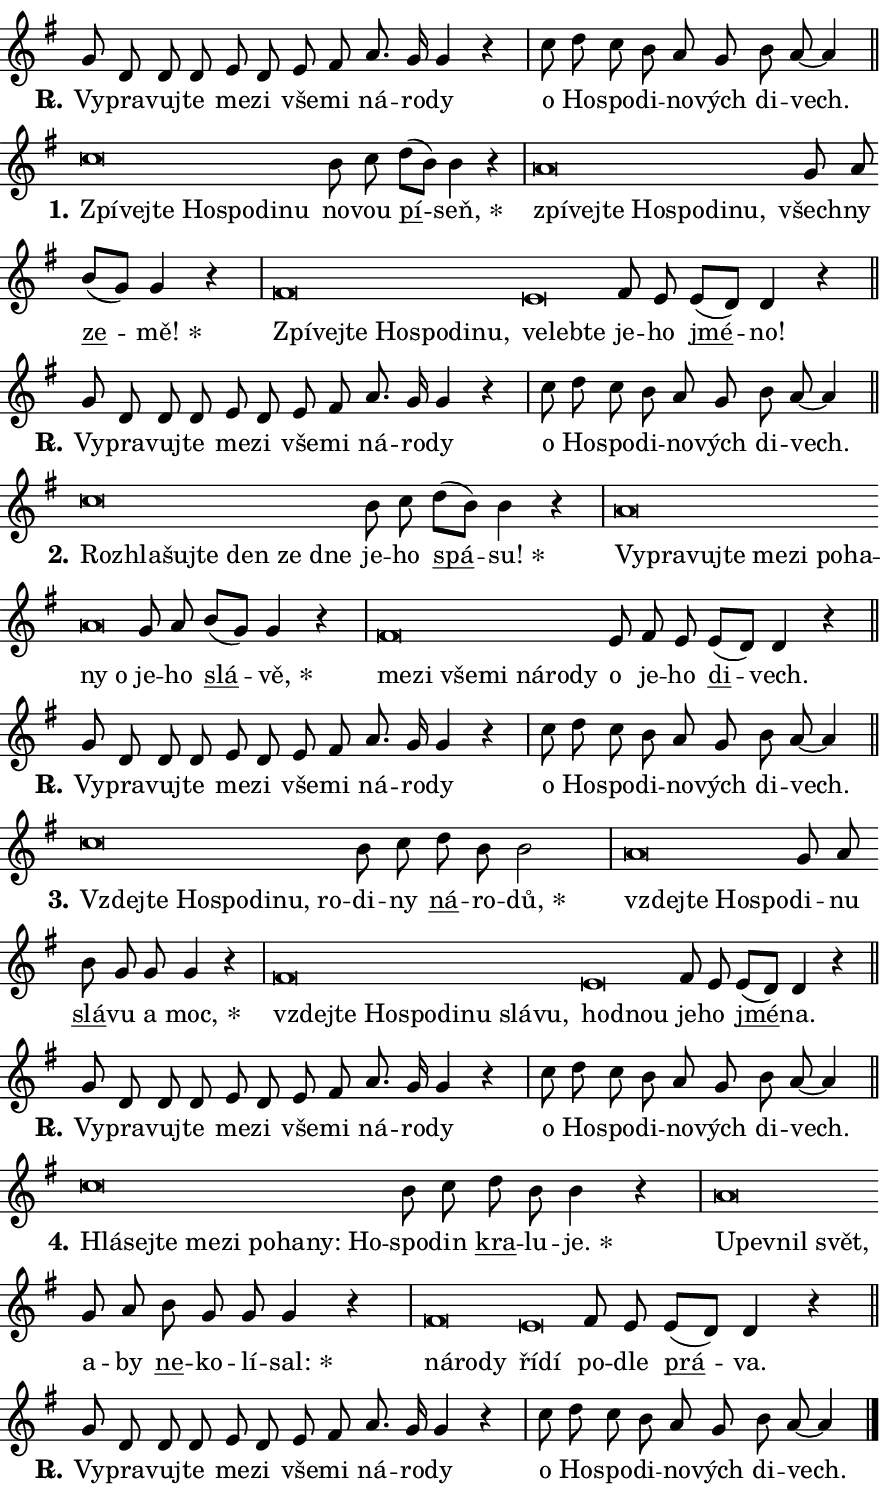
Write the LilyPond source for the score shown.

\version "2.24.0"
\header { tagline = "" }
\paper {
  indent = 0\cm
  top-margin = 0\cm
  right-margin = 0.13\cm % to fit lyric hyphens
  bottom-margin = 0\cm
  left-margin = 0\cm
  paper-width = 15\cm
  page-breaking = #ly:one-page-breaking
  system-system-spacing.basic-distance = #11
  score-system-spacing.basic-distance = #11
  ragged-last = ##f
}


%% Author: Thomas Morley
%% https://lists.gnu.org/archive/html/lilypond-user/2020-05/msg00002.html
#(define (line-position grob)
"Returns position of @var[grob} in current system:
   @code{'start}, if at first time-step
   @code{'end}, if at last time-step
   @code{'middle} otherwise
"
  (let* ((col (ly:item-get-column grob))
         (ln (ly:grob-object col 'left-neighbor))
         (rn (ly:grob-object col 'right-neighbor))
         (col-to-check-left (if (ly:grob? ln) ln col))
         (col-to-check-right (if (ly:grob? rn) rn col))
         (break-dir-left
           (and
             (ly:grob-property col-to-check-left 'non-musical #f)
             (ly:item-break-dir col-to-check-left)))
         (break-dir-right
           (and
             (ly:grob-property col-to-check-right 'non-musical #f)
             (ly:item-break-dir col-to-check-right))))
        (cond ((eqv? 1 break-dir-left) 'start)
              ((eqv? -1 break-dir-right) 'end)
              (else 'middle))))

#(define (tranparent-at-line-position vctor)
  (lambda (grob)
  "Relying on @code{line-position} select the relevant enry from @var{vctor}.
Used to determine transparency,"
    (case (line-position grob)
      ((end) (not (vector-ref vctor 0)))
      ((middle) (not (vector-ref vctor 1)))
      ((start) (not (vector-ref vctor 2))))))

noteHeadBreakVisibility =
#(define-music-function (break-visibility)(vector?)
"Makes @code{NoteHead}s transparent relying on @var{break-visibility}"
#{
  \override NoteHead.transparent =
    #(tranparent-at-line-position break-visibility)
#})

#(define delete-ledgers-for-transparent-note-heads
  (lambda (grob)
    "Reads whether a @code{NoteHead} is transparent.
If so this @code{NoteHead} is removed from @code{'note-heads} from
@var{grob}, which is supposed to be @code{LedgerLineSpanner}.
As a result ledgers are not printed for this @code{NoteHead}"
    (let* ((nhds-array (ly:grob-object grob 'note-heads))
           (nhds-list
             (if (ly:grob-array? nhds-array)
                 (ly:grob-array->list nhds-array)
                 '()))
           ;; Relies on the transparent-property being done before
           ;; Staff.LedgerLineSpanner.after-line-breaking is executed.
           ;; This is fragile ...
           (to-keep
             (remove
               (lambda (nhd)
                 (ly:grob-property nhd 'transparent #f))
               nhds-list)))
      ;; TODO find a better method to iterate over grob-arrays, similiar
      ;; to filter/remove etc for lists
      ;; For now rebuilt from scratch
      (set! (ly:grob-object grob 'note-heads)  '())
      (for-each
        (lambda (nhd)
          (ly:pointer-group-interface::add-grob grob 'note-heads nhd))
        to-keep))))

squashNotes = {
  \override NoteHead.X-extent = #'(-0.2 . 0.2)
  \override NoteHead.Y-extent = #'(-0.75 . 0)
  \override NoteHead.stencil =
    #(lambda (grob)
       (let ((pos (ly:grob-property grob 'staff-position)))
         (begin
           (if (< pos -7) (display "ERROR: Lower brevis then expected\n") (display ""))
           (if (<= pos -6) ly:text-interface::print ly:note-head::print))))
}
unSquashNotes = {
  \revert NoteHead.X-extent
  \revert NoteHead.Y-extent
  \revert NoteHead.stencil
}

hideNotes = \noteHeadBreakVisibility #begin-of-line-visible
unHideNotes = \noteHeadBreakVisibility #all-visible

% work-around for resetting accidentals
% https://lilypond.org/doc/v2.23/Documentation/notation/displaying-rhythms#unmetered-music
cadenzaMeasure = {
  \cadenzaOff
  \partial 1024 s1024
  \cadenzaOn
}

#(define-markup-command (accent layout props text) (markup?)
  "Underline accented syllable"
  (interpret-markup layout props
    #{\markup \override #'(offset . 4.3) \underline { #text }#}))

responsum = \markup \concat {
  "R" \hspace #-1.05 \path #0.1 #'((moveto 0 0.07) (lineto 0.9 0.8)) \hspace #0.05 "."
}

spaceSize = #0.6828661417322834 % exact space size for TeX Gyre Schola

\layout {
  \context {
    \Staff
    \remove "Time_signature_engraver"
    \override LedgerLineSpanner.after-line-breaking = #delete-ledgers-for-transparent-note-heads
  }
  \context {
    \Lyrics {
      \override LyricSpace.minimum-distance = \spaceSize
      \override LyricText.font-name = #"TeX Gyre Schola"
      \override LyricText.font-size = 1
      \override StanzaNumber.font-name = #"TeX Gyre Schola Bold"
      \override StanzaNumber.font-size = 1
    }
  }
  \context {
    \Score 
    \override NoteHead.text =
      #(lambda (grob) 
        (let ((pos (ly:grob-property grob 'staff-position)))
          #{\markup {
            \combine
              \halign #-0.55 \raise #(if (= pos -6) 0 0.5) \override #'(thickness . 2) \draw-line #'(3.2 . 0)
              \musicglyph "noteheads.sM1"
          }#}))
  }
}

% magnetic-lyrics.ily
%
%   written by
%     Jean Abou Samra <jean@abou-samra.fr>
%     Werner Lemberg <wl@gnu.org>
%
%   adapted by
%     Jiri Hon <jiri.hon@gmail.com>
%
% Version 2022-Apr-15

% https://www.mail-archive.com/lilypond-user@gnu.org/msg149350.html

#(define (Left_hyphen_pointer_engraver context)
   "Collect syllable-hyphen-syllable occurrences in lyrics and store
them in properties.  This engraver only looks to the left.  For
example, if the lyrics input is @code{foo -- bar}, it does the
following.

@itemize @bullet
@item
Set the @code{text} property of the @code{LyricHyphen} grob between
@q{foo} and @q{bar} to @code{foo}.

@item
Set the @code{left-hyphen} property of the @code{LyricText} grob with
text @q{foo} to the @code{LyricHyphen} grob between @q{foo} and
@q{bar}.
@end itemize

Use this auxiliary engraver in combination with the
@code{lyric-@/text::@/apply-@/magnetic-@/offset!} hook."
   (let ((hyphen #f)
         (text #f))
     (make-engraver
      (acknowledgers
       ((lyric-syllable-interface engraver grob source-engraver)
        (set! text grob)))
      (end-acknowledgers
       ((lyric-hyphen-interface engraver grob source-engraver)
        ;(when (not (grob::has-interface grob 'lyric-space-interface))
          (set! hyphen grob)));)
      ((stop-translation-timestep engraver)
       (when (and text hyphen)
         (ly:grob-set-object! text 'left-hyphen hyphen))
       (set! text #f)
       (set! hyphen #f)))))

#(define (lyric-text::apply-magnetic-offset! grob)
   "If the space between two syllables is less than the value in
property @code{LyricText@/.details@/.squash-threshold}, move the right
syllable to the left so that it gets concatenated with the left
syllable.

Use this function as a hook for
@code{LyricText@/.after-@/line-@/breaking} if the
@code{Left_@/hyphen_@/pointer_@/engraver} is active."
   (let ((hyphen (ly:grob-object grob 'left-hyphen #f)))
     (when hyphen
       (let ((left-text (ly:spanner-bound hyphen LEFT)))
         (when (grob::has-interface left-text 'lyric-syllable-interface)
           (let* ((common (ly:grob-common-refpoint grob left-text X))
                  (this-x-ext (ly:grob-extent grob common X))
                  (left-x-ext
                   (begin
                     ;; Trigger magnetism for left-text.
                     (ly:grob-property left-text 'after-line-breaking)
                     (ly:grob-extent left-text common X)))
                  ;; `delta` is the gap width between two syllables.
                  (delta (- (interval-start this-x-ext)
                            (interval-end left-x-ext)))
                  (details (ly:grob-property grob 'details))
                  (threshold (assoc-get 'squash-threshold details 0.2)))
             (when (< delta threshold)
               (let* (;; We have to manipulate the input text so that
                      ;; ligatures crossing syllable boundaries are not
                      ;; disabled.  For languages based on the Latin
                      ;; script this is essentially a beautification.
                      ;; However, for non-Western scripts it can be a
                      ;; necessity.
                      (lt (ly:grob-property left-text 'text))
                      (rt (ly:grob-property grob 'text))
                      (is-space (grob::has-interface hyphen 'lyric-space-interface))
                      (space (if is-space " " ""))
                      (extra-delta (if is-space spaceSize 0))
                      ;; Append new syllable.
                      (ltrt-space (if (and (string? lt) (string? rt))
                                (string-append lt space rt)
                                (make-concat-markup (list lt space rt))))
                      ;; Right-align `ltrt` to the right side.
                      (ltrt-space-markup (grob-interpret-markup
                               grob
                               (make-translate-markup
                                (cons (interval-length this-x-ext) 0)
                                (make-right-align-markup ltrt-space)))))
                 (begin
                   ;; Don't print `left-text`.
                   (ly:grob-set-property! left-text 'stencil #f)
                   ;; Set text and stencil (which holds all collected
                   ;; syllables so far) and shift it to the left.
                   (ly:grob-set-property! grob 'text ltrt-space)
                   (ly:grob-set-property! grob 'stencil ltrt-space-markup)
                   (ly:grob-translate-axis! grob (- (- delta extra-delta)) X))))))))))


#(define (lyric-hyphen::displace-bounds-first grob)
   ;; Make very sure this callback isn't triggered too early.
   (let ((left (ly:spanner-bound grob LEFT))
         (right (ly:spanner-bound grob RIGHT)))
     (ly:grob-property left 'after-line-breaking)
     (ly:grob-property right 'after-line-breaking)
     (ly:lyric-hyphen::print grob)))

squashThreshold = #0.4

\layout {
  \context {
    \Lyrics
    \consists #Left_hyphen_pointer_engraver
    \override LyricText.after-line-breaking =
      #lyric-text::apply-magnetic-offset!
    \override LyricHyphen.stencil = #lyric-hyphen::displace-bounds-first
    \override LyricText.details.squash-threshold = \squashThreshold
    \override LyricHyphen.minimum-distance = 0
    \override LyricHyphen.minimum-length = \squashThreshold
  }
}

squashText = \override LyricText.details.squash-threshold = 9999
unSquashText = \override LyricText.details.squash-threshold = \squashThreshold

leftText = \override LyricText.self-alignment-X = #LEFT
unLeftText = \revert LyricText.self-alignment-X

starOffset = #(lambda (grob) 
                (let ((x_offset (ly:self-alignment-interface::aligned-on-x-parent grob)))
                  (if (= x_offset 0) 0 (+ x_offset 1.2))))

star = #(define-music-function (syllable)(string?)
"Append star separator at the end of a syllable"
#{
  \once \override LyricText.X-offset = #starOffset
  \lyricmode { \markup {
    #syllable
    \override #'((font-name . "TeX Gyre Schola Bold")) \hspace #0.2 \lower #0.65 \larger "*"
  } }
#})

starAccent = #(define-music-function (syllable)(string?)
"Append star separator at the end of a syllable and make accent"
#{
  \once \override LyricText.X-offset = #starOffset
  \lyricmode { \markup {
    \accent #syllable
    \override #'((font-name . "TeX Gyre Schola Bold")) \hspace #0.2 \lower #0.65 \larger "*"
  } }
#})

breath = #(define-music-function (syllable)(string?)
"Append breathing indicator at the end of a syllable"
#{
  \lyricmode { \markup { #syllable "+" } }
#})

optionalBreath = #(define-music-function (syllable)(string?)
"Append optional breathing indicator at the end of a syllable"
#{
  \lyricmode { \markup { #syllable "(+)" } }
#})


\score {
    <<
        \new Voice = "melody" { \cadenzaOn \key g \major \relative { g'8 d d d e d e fis \bar "" a8. g16 g4 r \cadenzaMeasure \bar "|" c8 d c b \bar "" a g b a~ a4 \cadenzaMeasure \bar "||" \break } }
        \new Lyrics \lyricsto "melody" { \lyricmode { \set stanza = \responsum
Vy -- pra -- vuj -- te me -- zi vše -- mi ná -- ro -- dy o Ho -- spo -- di -- no -- vých di -- vech. } }
    >>
    \layout {}
}

\score {
    <<
        \new Voice = "melody" { \cadenzaOn \key g \major \relative { \squashNotes c''\breve*1/16 \hideNotes \breve*1/16 \bar "" \breve*1/16 \bar "" \breve*1/16 \bar "" \breve*1/16 \bar "" \breve*1/16 \breve*1/16 \bar "" \unHideNotes \unSquashNotes b8 c \bar "" d[( b)] b4 r \cadenzaMeasure \bar "|" \squashNotes a\breve*1/16 \hideNotes \breve*1/16 \bar "" \breve*1/16 \bar "" \breve*1/16 \bar "" \breve*1/16 \bar "" \breve*1/16 \breve*1/16 \bar "" \unHideNotes \unSquashNotes g8 a \bar "" b[( g)] g4 r \cadenzaMeasure \bar "|" \squashNotes fis\breve*1/16 \hideNotes \breve*1/16 \bar "" \breve*1/16 \bar "" \breve*1/16 \bar "" \breve*1/16 \bar "" \breve*1/16 \breve*1/16 \bar "" \unHideNotes \unSquashNotes \squashNotes e\breve*1/16 \hideNotes \breve*1/16 \breve*1/16 \bar "" \unHideNotes \unSquashNotes fis8 e \bar "" e[( d)] d4 r \cadenzaMeasure \bar "||" \break } }
        \new Lyrics \lyricsto "melody" { \lyricmode { \set stanza = "1."
\leftText Zpí -- \squashText vej -- te Ho -- spo -- di -- nu \unLeftText \unSquashText no -- vou \markup \accent pí -- \star seň, \leftText zpí -- \squashText vej -- te Ho -- spo -- di -- nu, \unLeftText \unSquashText všech -- ny \markup \accent ze -- \star mě! \leftText Zpí -- \squashText vej -- te Ho -- spo -- di -- nu, \unSquashText ve -- \squashText leb -- te \unLeftText \unSquashText je -- ho \markup \accent jmé -- no! } }
    >>
    \layout {}
}

\score {
    <<
        \new Voice = "melody" { \cadenzaOn \key g \major \relative { g'8 d d d e d e fis \bar "" a8. g16 g4 r \cadenzaMeasure \bar "|" c8 d c b \bar "" a g b a~ a4 \cadenzaMeasure \bar "||" \break } }
        \new Lyrics \lyricsto "melody" { \lyricmode { \set stanza = \responsum
Vy -- pra -- vuj -- te me -- zi vše -- mi ná -- ro -- dy o Ho -- spo -- di -- no -- vých di -- vech. } }
    >>
    \layout {}
}

\score {
    <<
        \new Voice = "melody" { \cadenzaOn \key g \major \relative { \squashNotes c''\breve*1/16 \hideNotes \breve*1/16 \bar "" \breve*1/16 \bar "" \breve*1/16 \bar "" \breve*1/16 \bar "" \breve*1/16 \breve*1/16 \bar "" \unHideNotes \unSquashNotes b8 c \bar "" d[( b)] b4 r \cadenzaMeasure \bar "|" \squashNotes a\breve*1/16 \hideNotes \breve*1/16 \bar "" \breve*1/16 \bar "" \breve*1/16 \bar "" \breve*1/16 \bar "" \breve*1/16 \bar "" \breve*1/16 \bar "" \breve*1/16 \bar "" \breve*1/16 \breve*1/16 \bar "" \unHideNotes \unSquashNotes g8 a \bar "" b[( g)] g4 r \cadenzaMeasure \bar "|" \squashNotes fis\breve*1/16 \hideNotes \breve*1/16 \bar "" \breve*1/16 \bar "" \breve*1/16 \bar "" \breve*1/16 \bar "" \breve*1/16 \breve*1/16 \bar "" \unHideNotes \unSquashNotes e8 fis8 e \bar "" e[( d)] d4 r \cadenzaMeasure \bar "||" \break } }
        \new Lyrics \lyricsto "melody" { \lyricmode { \set stanza = "2."
\leftText Roz -- \squashText hla -- šuj -- te den ze dne \unLeftText \unSquashText je -- ho \markup \accent spá -- \star su! \leftText Vy -- \squashText pra -- vuj -- te me -- zi po -- ha -- ny o \unLeftText \unSquashText je -- ho \markup \accent slá -- \star vě, \leftText me -- \squashText zi vše -- mi ná -- ro -- dy \unLeftText \unSquashText o je -- ho \markup \accent di -- vech. } }
    >>
    \layout {}
}

\score {
    <<
        \new Voice = "melody" { \cadenzaOn \key g \major \relative { g'8 d d d e d e fis \bar "" a8. g16 g4 r \cadenzaMeasure \bar "|" c8 d c b \bar "" a g b a~ a4 \cadenzaMeasure \bar "||" \break } }
        \new Lyrics \lyricsto "melody" { \lyricmode { \set stanza = \responsum
Vy -- pra -- vuj -- te me -- zi vše -- mi ná -- ro -- dy o Ho -- spo -- di -- no -- vých di -- vech. } }
    >>
    \layout {}
}

\score {
    <<
        \new Voice = "melody" { \cadenzaOn \key g \major \relative { \squashNotes c''\breve*1/16 \hideNotes \breve*1/16 \bar "" \breve*1/16 \bar "" \breve*1/16 \bar "" \breve*1/16 \bar "" \breve*1/16 \breve*1/16 \bar "" \unHideNotes \unSquashNotes b8 c \bar "" d b b2 \cadenzaMeasure \bar "|" \squashNotes a\breve*1/16 \hideNotes \breve*1/16 \bar "" \breve*1/16 \breve*1/16 \bar "" \unHideNotes \unSquashNotes g8 a \bar "" b g g g4 r \cadenzaMeasure \bar "|" \squashNotes fis\breve*1/16 \hideNotes \breve*1/16 \bar "" \breve*1/16 \bar "" \breve*1/16 \bar "" \breve*1/16 \bar "" \breve*1/16 \bar "" \breve*1/16 \breve*1/16 \bar "" \unHideNotes \unSquashNotes \squashNotes e\breve*1/16 \hideNotes \breve*1/16 \bar "" \unHideNotes \unSquashNotes fis8 e \bar "" e[( d)] d4 r \cadenzaMeasure \bar "||" \break } }
        \new Lyrics \lyricsto "melody" { \lyricmode { \set stanza = "3."
\leftText Vzdej -- \squashText te Ho -- spo -- di -- nu, ro -- \unLeftText \unSquashText di -- ny \markup \accent ná -- ro -- \star dů, \leftText vzdej -- \squashText te Ho -- spo -- \unLeftText \unSquashText di -- nu \markup \accent slá -- vu a \star moc, \leftText vzdej -- \squashText te Ho -- spo -- di -- nu slá -- vu, \unSquashText hod -- \squashText nou \unLeftText \unSquashText je -- ho \markup \accent jmé -- na. } }
    >>
    \layout {}
}

\score {
    <<
        \new Voice = "melody" { \cadenzaOn \key g \major \relative { g'8 d d d e d e fis \bar "" a8. g16 g4 r \cadenzaMeasure \bar "|" c8 d c b \bar "" a g b a~ a4 \cadenzaMeasure \bar "||" \break } }
        \new Lyrics \lyricsto "melody" { \lyricmode { \set stanza = \responsum
Vy -- pra -- vuj -- te me -- zi vše -- mi ná -- ro -- dy o Ho -- spo -- di -- no -- vých di -- vech. } }
    >>
    \layout {}
}

\score {
    <<
        \new Voice = "melody" { \cadenzaOn \key g \major \relative { \squashNotes c''\breve*1/16 \hideNotes \breve*1/16 \bar "" \breve*1/16 \bar "" \breve*1/16 \bar "" \breve*1/16 \bar "" \breve*1/16 \bar "" \breve*1/16 \bar "" \breve*1/16 \breve*1/16 \bar "" \unHideNotes \unSquashNotes b8 c \bar "" d b b4 r \cadenzaMeasure \bar "|" \squashNotes a\breve*1/16 \hideNotes \breve*1/16 \bar "" \breve*1/16 \breve*1/16 \bar "" \unHideNotes \unSquashNotes g8 a \bar "" b g g g4 r \cadenzaMeasure \bar "|" \squashNotes fis\breve*1/16 \hideNotes \breve*1/16 \breve*1/16 \bar "" \unHideNotes \unSquashNotes \squashNotes e\breve*1/16 \hideNotes \breve*1/16 \bar "" \unHideNotes \unSquashNotes fis8 e \bar "" e[( d)] d4 r \cadenzaMeasure \bar "||" \break } }
        \new Lyrics \lyricsto "melody" { \lyricmode { \set stanza = "4."
\leftText Hlá -- \squashText sej -- te me -- zi po -- ha -- ny: Ho -- \unLeftText \unSquashText spo -- din \markup \accent kra -- lu -- \star je. \leftText U -- \squashText pev -- nil svět, \unLeftText \unSquashText a -- by \markup \accent ne -- ko -- lí -- \star sal: \leftText ná -- \squashText ro -- dy \unSquashText ří -- \squashText dí \unLeftText \unSquashText po -- dle \markup \accent prá -- va. } }
    >>
    \layout {}
}

\score {
    <<
        \new Voice = "melody" { \cadenzaOn \key g \major \relative { g'8 d d d e d e fis \bar "" a8. g16 g4 r \cadenzaMeasure \bar "|" c8 d c b \bar "" a g b a~ a4 \cadenzaMeasure \bar "||" \break } \bar "|." }
        \new Lyrics \lyricsto "melody" { \lyricmode { \set stanza = \responsum
Vy -- pra -- vuj -- te me -- zi vše -- mi ná -- ro -- dy o Ho -- spo -- di -- no -- vých di -- vech. } }
    >>
    \layout {}
}
